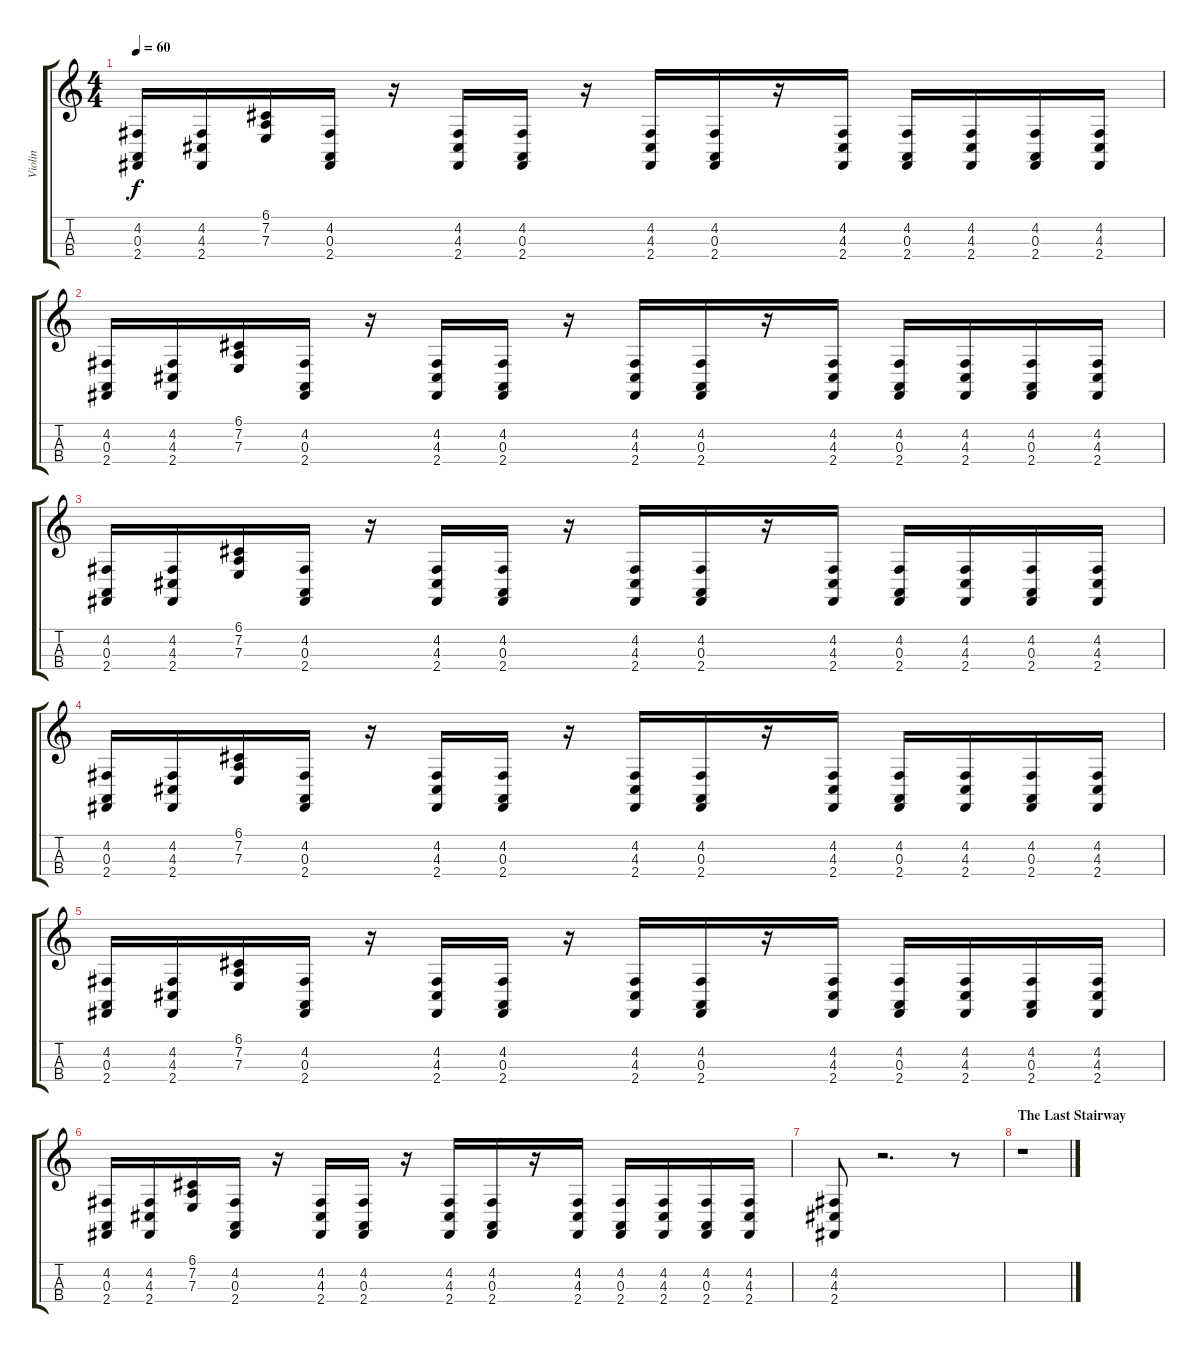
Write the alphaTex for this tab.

\track ("Violin " "Violin ") {instrument violin}
\staff {score tabs}
\tuning (G3 D3 A2 E2) {hide}
\ts (4 4)
\tempo 60
\clef g2
\ks c
(4.2 0.3 2.4).16{dy f} (4.2 4.3 2.4).16 (6.1 7.2 7.3).16 (4.2 0.3 2.4).16 r.16 (4.2 4.3 2.4).16 (4.2 0.3 2.4).16 r.16 (4.2 4.3 2.4).16 (4.2 0.3 2.4).16 r.16 (4.2 4.3 2.4).16 (4.2 0.3 2.4).16 (4.2 4.3 2.4).16 (4.2 0.3 2.4).16 (4.2 4.3 2.4).16 |
(4.2 0.3 2.4).16 (4.2 4.3 2.4).16 (6.1 7.2 7.3).16 (4.2 0.3 2.4).16 r.16 (4.2 4.3 2.4).16 (4.2 0.3 2.4).16 r.16 (4.2 4.3 2.4).16 (4.2 0.3 2.4).16 r.16 (4.2 4.3 2.4).16 (4.2 0.3 2.4).16 (4.2 4.3 2.4).16 (4.2 0.3 2.4).16 (4.2 4.3 2.4).16 |
(4.2 0.3 2.4).16 (4.2 4.3 2.4).16 (6.1 7.2 7.3).16 (4.2 0.3 2.4).16 r.16 (4.2 4.3 2.4).16 (4.2 0.3 2.4).16 r.16 (4.2 4.3 2.4).16 (4.2 0.3 2.4).16 r.16 (4.2 4.3 2.4).16 (4.2 0.3 2.4).16 (4.2 4.3 2.4).16 (4.2 0.3 2.4).16 (4.2 4.3 2.4).16 |
(4.2 0.3 2.4).16 (4.2 4.3 2.4).16 (6.1 7.2 7.3).16 (4.2 0.3 2.4).16 r.16 (4.2 4.3 2.4).16 (4.2 0.3 2.4).16 r.16 (4.2 4.3 2.4).16 (4.2 0.3 2.4).16 r.16 (4.2 4.3 2.4).16 (4.2 0.3 2.4).16 (4.2 4.3 2.4).16 (4.2 0.3 2.4).16 (4.2 4.3 2.4).16 |
(4.2 0.3 2.4).16 (4.2 4.3 2.4).16 (6.1 7.2 7.3).16 (4.2 0.3 2.4).16 r.16 (4.2 4.3 2.4).16 (4.2 0.3 2.4).16 r.16 (4.2 4.3 2.4).16 (4.2 0.3 2.4).16 r.16 (4.2 4.3 2.4).16 (4.2 0.3 2.4).16 (4.2 4.3 2.4).16 (4.2 0.3 2.4).16 (4.2 4.3 2.4).16 |
(4.2 0.3 2.4).16 (4.2 4.3 2.4).16 (6.1 7.2 7.3).16 (4.2 0.3 2.4).16 r.16 (4.2 4.3 2.4).16 (4.2 0.3 2.4).16 r.16 (4.2 4.3 2.4).16 (4.2 0.3 2.4).16 r.16 (4.2 4.3 2.4).16 (4.2 0.3 2.4).16 (4.2 4.3 2.4).16 (4.2 0.3 2.4).16 (4.2 4.3 2.4).16 |
(4.2 4.3 2.4).8 r.2{d} r.8 |
\section ("" "The Last Stairway")
r.1
